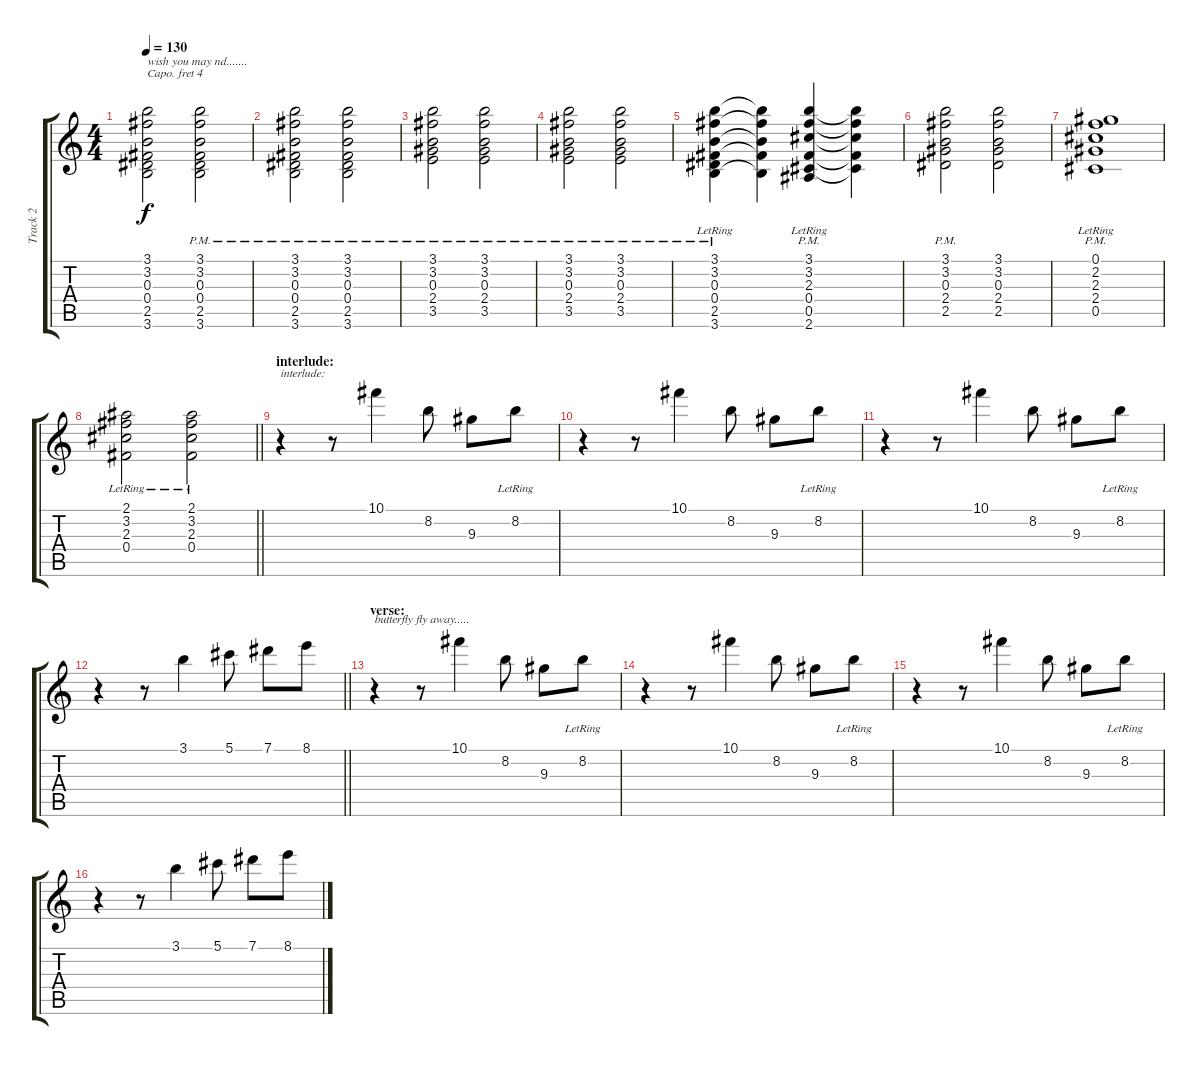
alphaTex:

\track ("Track 2" "Track 2") {instrument acousticguitarsteel}
\staff {score tabs}
\capo 4
\tuning (E4 B3 G3 D3 A2 E2) {hide}
\ts (4 4)
\tempo 130
\clef g2
\ks c
(3.1 3.2 0.3 0.4 2.5 3.6).2{txt "wish you may nd......." dy f} (3.1{pm} 3.2 0.3 0.4 2.5 3.6).2 |
(3.1{pm} 3.2 0.3 0.4 2.5 3.6).2 (3.1{pm} 3.2 0.3 0.4 2.5 3.6).2 |
(3.1{pm} 3.2 0.3 2.4 3.5).2 (3.1{pm} 3.2 0.3 2.4 3.5).2 |
(3.1{pm} 3.2 0.3 2.4 3.5).2 (3.1{pm} 3.2 0.3 2.4 3.5).2 |
(3.1{pm lr} 3.2 0.3 0.4 2.5 3.6).4 (3.1{t} 3.2{t} 0.3{t} 0.4{t} 3.6{t}).4 (3.1{pm lr} 3.2 2.3 0.4 0.5 2.6).4 (3.1{t} 3.2{t} 2.3{t} 0.4{t} 0.5{t}).4 |
(3.1{pm} 3.2 0.3 2.4 2.5).2 (3.1 3.2 0.3 2.4 2.5).2 |
(0.1{pm lr} 2.2{lr} 2.3{lr} 2.4 0.5).1 |
\barLineRight lightlight
(2.1{lr} 3.2{lr} 2.3{lr} 0.4{lr}).2 (2.1{lr} 3.2{lr} 2.3{lr} 0.4{lr}).2 |
\section ("" "interlude:")
r.4{txt "interlude:"} r.8 10.1.4 8.2.8 9.3.8 8.2{lr}.8 |
r.4 r.8 10.1.4 8.2.8 9.3.8 8.2{lr}.8 |
r.4 r.8 10.1.4 8.2.8 9.3.8 8.2{lr}.8 |
\barLineRight lightlight
r.4 r.8 3.1.4 5.1.8 7.1.8 8.1.8 |
\section ("" "verse:")
r.4{txt "butterfly fly away....."} r.8 10.1.4 8.2.8 9.3.8 8.2{lr}.8 |
r.4 r.8 10.1.4 8.2.8 9.3.8 8.2{lr}.8 |
r.4 r.8 10.1.4 8.2.8 9.3.8 8.2{lr}.8 |
r.4 r.8 3.1.4 5.1.8 7.1.8 8.1.8
